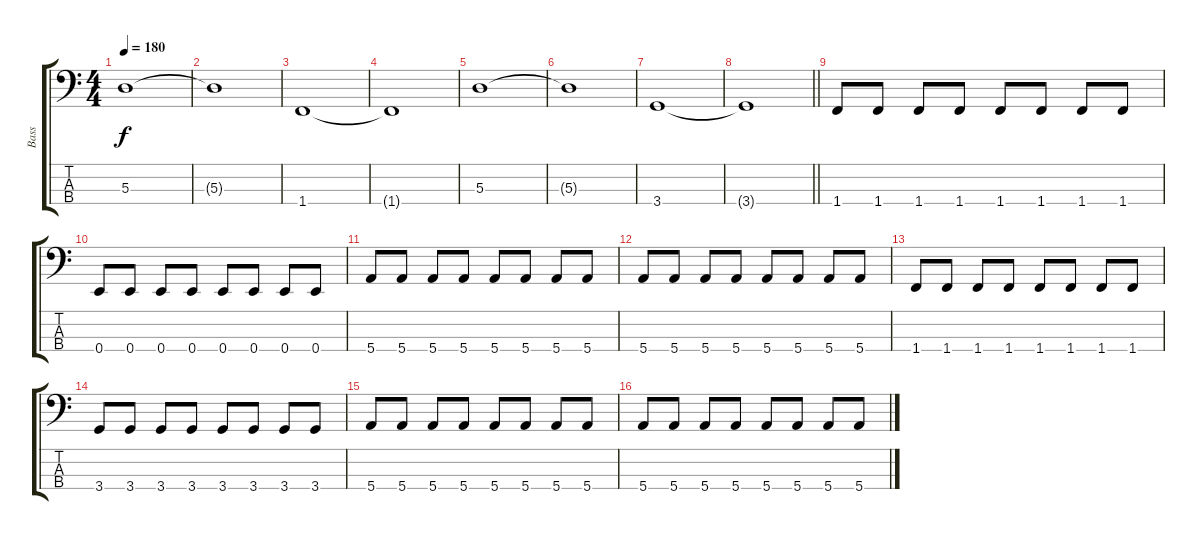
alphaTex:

\track ("Bass" "Bass") {instrument electricbassfinger}
\staff {score tabs}
\tuning (G2 D2 A1 E1) {hide}
\ts (4 4)
\tempo 180
\clef f4
\ks c
5.3.1{dy f} |
5.3{t}.1 |
1.4.1 |
1.4{t}.1 |
5.3.1 |
5.3{t}.1 |
3.4.1 |
\barLineRight lightlight
3.4{t}.1 |
1.4.8 1.4.8 1.4.8 1.4.8 1.4.8 1.4.8 1.4.8 1.4.8 |
0.4.8 0.4.8 0.4.8 0.4.8 0.4.8 0.4.8 0.4.8 0.4.8 |
5.4.8 5.4.8 5.4.8 5.4.8 5.4.8 5.4.8 5.4.8 5.4.8 |
5.4.8 5.4.8 5.4.8 5.4.8 5.4.8 5.4.8 5.4.8 5.4.8 |
1.4.8 1.4.8 1.4.8 1.4.8 1.4.8 1.4.8 1.4.8 1.4.8 |
3.4.8 3.4.8 3.4.8 3.4.8 3.4.8 3.4.8 3.4.8 3.4.8 |
5.4.8 5.4.8 5.4.8 5.4.8 5.4.8 5.4.8 5.4.8 5.4.8 |
5.4.8 5.4.8 5.4.8 5.4.8 5.4.8 5.4.8 5.4.8 5.4.8
